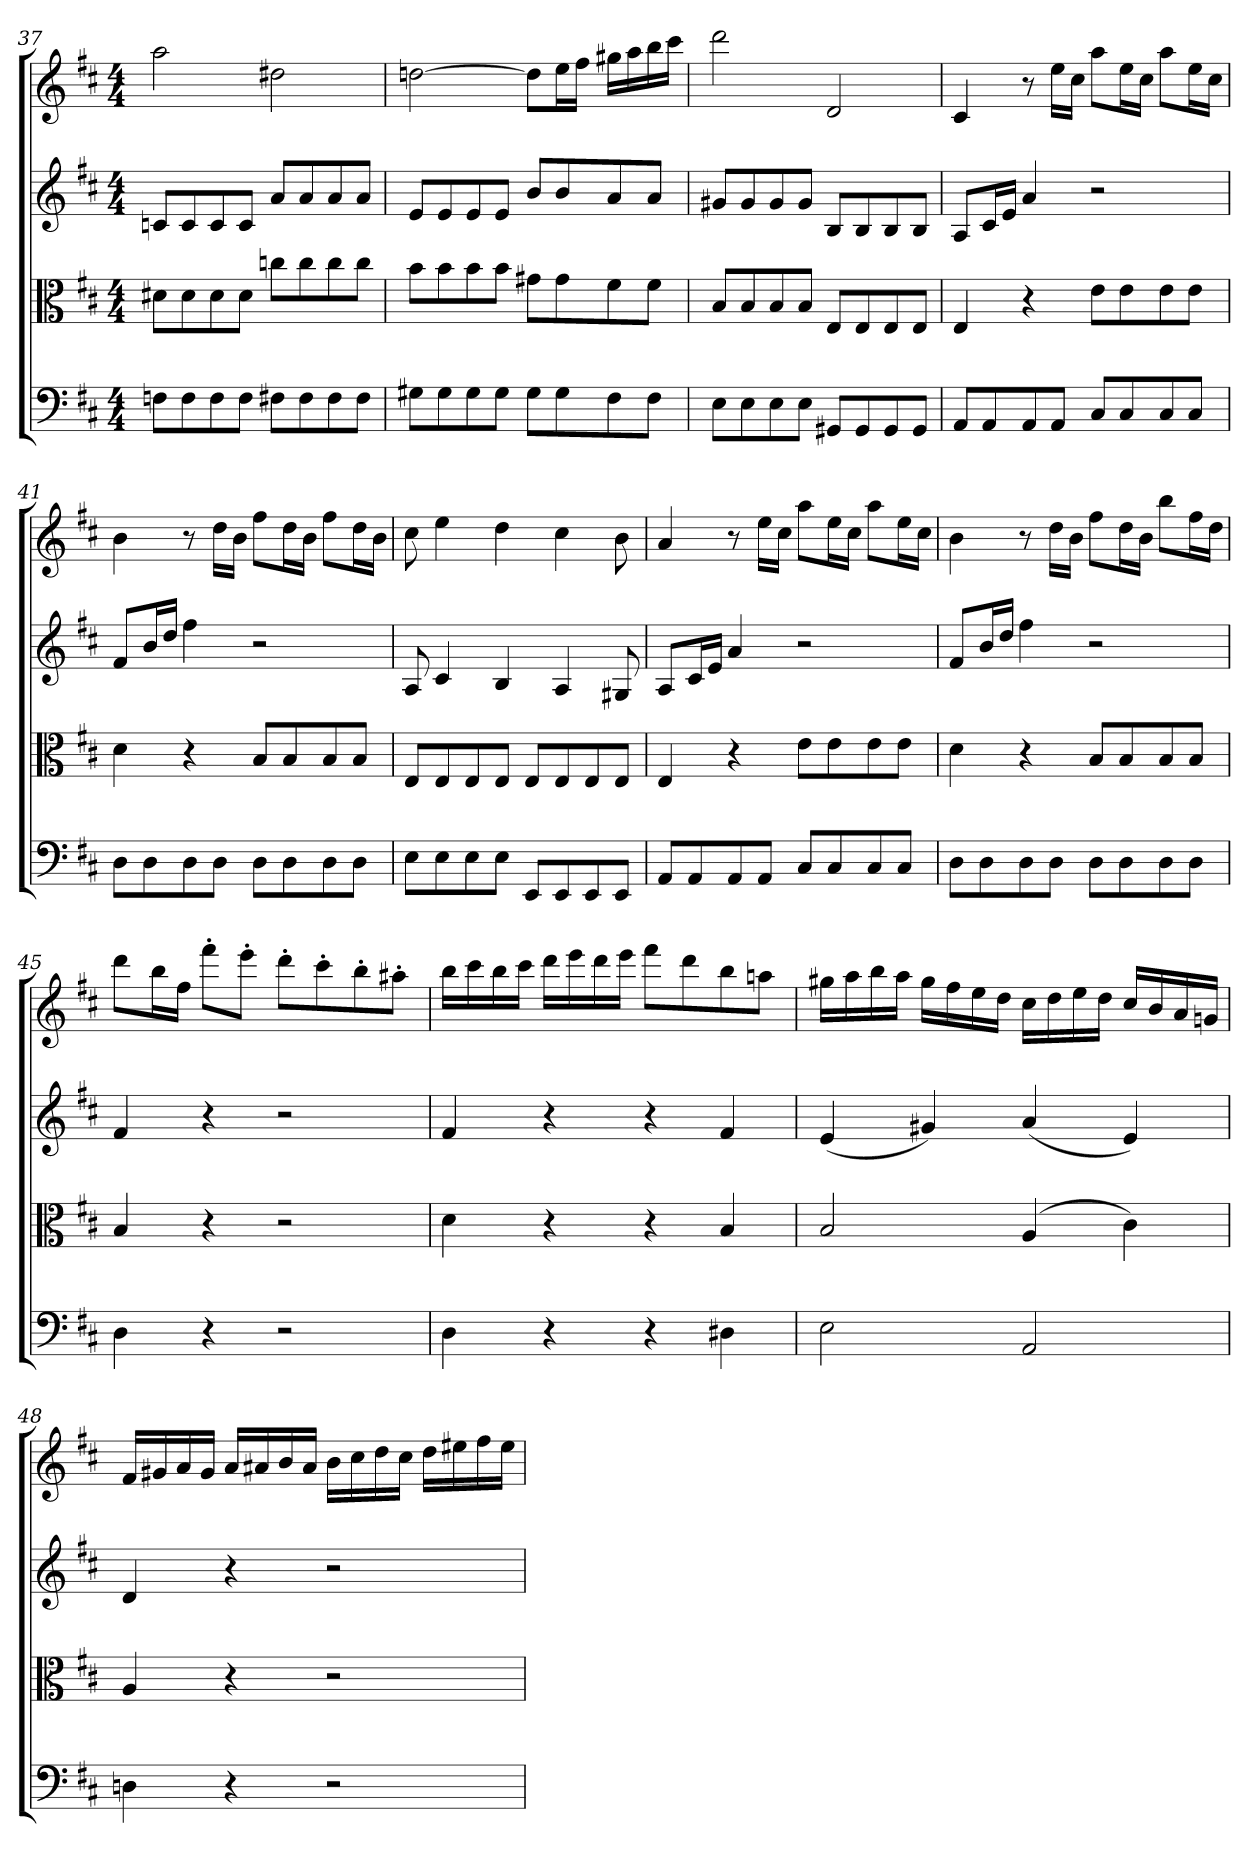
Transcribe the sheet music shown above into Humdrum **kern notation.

**kern	**kern	**kern	**kern
*part4	*part3	*part2	*part1
*staff4	*staff3	*staff2	*staff1
*clefF4	*clefC3	*clefG2	*clefG2
*k[f#c#]	*k[f#c#]	*k[f#c#]	*k[f#c#]
*D:	*D:	*D:	*D:
*M4/4	*M4/4	*M4/4	*M4/4
=37	=37	=37	=37
8Fn\L	8d#X\L	8cn/L	2aa\
8F\	8d#\	8c/	.
8F\	8d#\	8c/	.
8F\J	8d#\J	8c/J	.
8F#X\L	8ccn\L	8a/L	2dd#X\
8F#\	8cc\	8a/	.
8F#\	8cc\	8a/	.
8F#\J	8cc\J	8a/J	.
=38	=38	=38	=38
8G#X\L	8b\L	8e/L	[2ddn\
8G#\	8b\	8e/	.
8G#\	8b\	8e/	.
8G#\J	8b\J	8e/J	.
8G#\L	8g#X\L	8b/L	8dd\L]
8G#\	8g#\	8b/	16ee\L
.	.	.	16ff#\JJ
8F#\	8f#\	8a/	16gg#X\LL
.	.	.	16aa\
8F#\J	8f#\J	8a/J	16bb\
.	.	.	16ccc#\JJ
=39	=39	=39	=39
8E\L	8B/L	8g#X/L	2ddd\
8E\	8B/	8g#/	.
8E\	8B/	8g#/	.
8E\J	8B/J	8g#/J	.
8GG#X/L	8E/L	8B/L	2d/
8GG#/	8E/	8B/	.
8GG#/	8E/	8B/	.
8GG#/J	8E/J	8B/J	.
=40	=40	=40	=40
8AA/L	4E/	8A/L	4c#/
8AA/	.	16c#/L	.
.	.	16e/JJ	.
8AA/	4r	4a/	8r
8AA/J	.	.	16ee\LL
.	.	.	16cc#\JJ
8C#/L	8e\L	2r	8aa\L
8C#/	8e\	.	16ee\L
.	.	.	16cc#\JJ
8C#/	8e\	.	8aa\L
8C#/J	8e\J	.	16ee\L
.	.	.	16cc#\JJ
=41	=41	=41	=41
8D\L	4d\	8f#/L	4b\
8D\	.	16b/L	.
.	.	16dd/JJ	.
8D\	4r	4ff#\	8r
8D\J	.	.	16dd\LL
.	.	.	16b\JJ
8D\L	8B/L	2r	8ff#\L
8D\	8B/	.	16dd\L
.	.	.	16b\JJ
8D\	8B/	.	8ff#\L
8D\J	8B/J	.	16dd\L
.	.	.	16b\JJ
=42	=42	=42	=42
8E\L	8E/L	8A/	8cc#\
8E\	8E/	4c#/	4ee\
8E\	8E/	.	.
8E\J	8E/J	4B/	4dd\
8EE/L	8E/L	.	.
8EE/	8E/	4A/	4cc#\
8EE/	8E/	.	.
8EE/J	8E/J	8G#X/	8b\
=43	=43	=43	=43
8AA/L	4E/	8A/L	4a/
8AA/	.	16c#/L	.
.	.	16e/JJ	.
8AA/	4r	4a/	8r
8AA/J	.	.	16ee\LL
.	.	.	16cc#\JJ
8C#/L	8e\L	2r	8aa\L
8C#/	8e\	.	16ee\L
.	.	.	16cc#\JJ
8C#/	8e\	.	8aa\L
8C#/J	8e\J	.	16ee\L
.	.	.	16cc#\JJ
=44	=44	=44	=44
8D\L	4d\	8f#/L	4b\
8D\	.	16b/L	.
.	.	16dd/JJ	.
8D\	4r	4ff#\	8r
8D\J	.	.	16dd\LL
.	.	.	16b\JJ
8D\L	8B/L	2r	8ff#\L
8D\	8B/	.	16dd\L
.	.	.	16b\JJ
8D\	8B/	.	8bb\L
8D\J	8B/J	.	16ff#\L
.	.	.	16dd\JJ
=45	=45	=45	=45
4D\	4B/	4f#/	8ddd\L
.	.	.	16bb\L
.	.	.	16ff#\JJ
4r	4r	4r	8fff#'\L
.	.	.	8eee'\J
2r	2r	2r	8ddd'\L
.	.	.	8ccc#'\
.	.	.	8bb'\
.	.	.	8aa#X'\J
=46	=46	=46	=46
4D\	4d\	4f#/	16bb\LL
.	.	.	16ccc#\
.	.	.	16bb\
.	.	.	16ccc#\JJ
4r	4r	4r	16ddd\LL
.	.	.	16eee\
.	.	.	16ddd\
.	.	.	16eee\JJ
4r	4r	4r	8fff#\L
.	.	.	8ddd\
4D#X\	4B/	4f#/	8bb\
.	.	.	8aan\J
=47	=47	=47	=47
2E\	2B/	(4e/	16gg#X\LL
.	.	.	16aa\
.	.	.	16bb\
.	.	.	16aa\JJ
.	.	4g#X/)	16gg#\LL
.	.	.	16ff#\
.	.	.	16ee\
.	.	.	16dd\JJ
2AA/	(4A/	(4a/	16cc#\LL
.	.	.	16dd\
.	.	.	16ee\
.	.	.	16dd\JJ
.	4c#\)	4e/)	16cc#/LL
.	.	.	16b/
.	.	.	16a/
.	.	.	16gn/JJ
=48	=48	=48	=48
4Dn\	4A/	4d/	16f#/LL
.	.	.	16g#X/
.	.	.	16a/
.	.	.	16g#/JJ
4r	4r	4r	16a/LL
.	.	.	16a#X/
.	.	.	16b/
.	.	.	16a#/JJ
2r	2r	2r	16b\LL
.	.	.	16cc#\
.	.	.	16dd\
.	.	.	16cc#\JJ
.	.	.	16dd\LL
.	.	.	16ee#X\
.	.	.	16ff#\
.	.	.	16ee#\JJ
=	=	=	=
*-	*-	*-	*-
